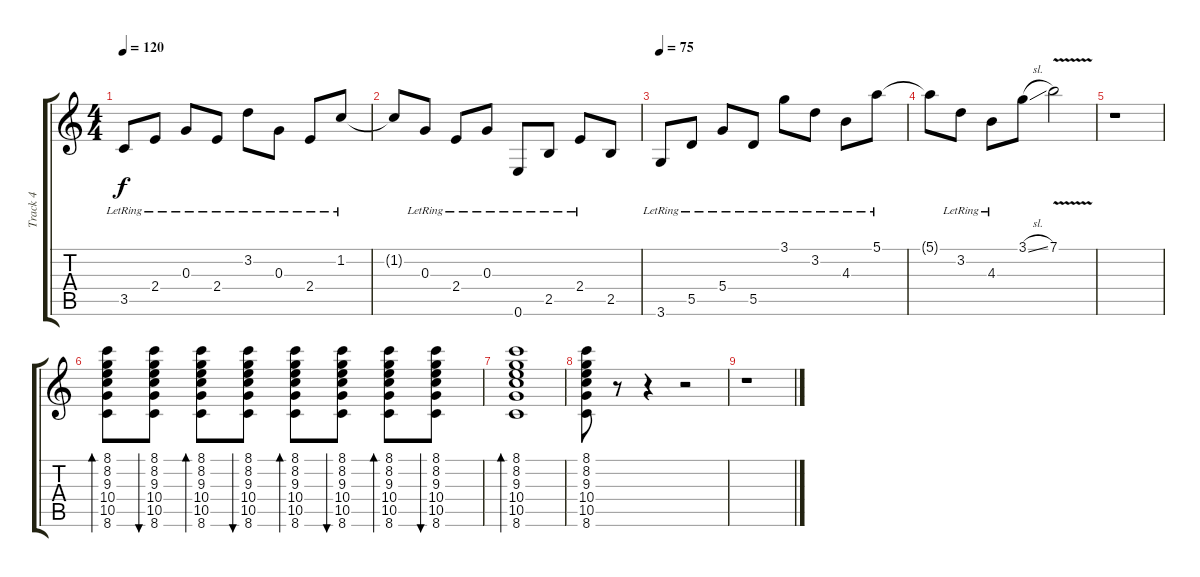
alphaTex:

\track ("Track 4" "Track 4") {instrument acousticguitarsteel}
\staff {score tabs}
\tuning (E4 B3 G3 D3 A2 E2) {hide}
\ts (4 4)
\tempo 120
\clef g2
\ks c
3.5{lr}.8{dy f} 2.4{lr}.8 0.3{lr}.8 2.4{lr}.8 3.2{lr}.8 0.3{lr}.8 2.4{lr}.8 1.2{lr}.8 |
1.2{t}.8 0.3{lr}.8 2.4{lr}.8 0.3{lr}.8 0.6{lr}.8 2.5{lr}.8 2.4{lr}.8 2.5.8 |
\tempo 75
3.6{lr}.8 5.5{lr}.8 5.4{lr}.8 5.5{lr}.8 3.1{lr}.8 3.2{lr}.8 4.3{lr}.8 5.1{lr}.8 |
5.1{t}.8 3.2{lr}.8 4.3{lr}.8 3.1{sl}.8 7.1{v}.2 |
r.1 |
(8.1 8.2 9.3 10.4 10.5 8.6).8{bd 120} (8.1 8.2 9.3 10.4 10.5 8.6).8{bu 120} (8.1 8.2 9.3 10.4 10.5 8.6).8{bd 120} (8.1 8.2 9.3 10.4 10.5 8.6).8{bu 120} (8.1 8.2 9.3 10.4 10.5 8.6).8{bd 120} (8.1 8.2 9.3 10.4 10.5 8.6).8{bu 120} (8.1 8.2 9.3 10.4 10.5 8.6).8{bd 120} (8.1 8.2 9.3 10.4 10.5 8.6).8{bu 120} |
(8.1 8.2 9.3 10.4 10.5 8.6).1{bd 480} |
(8.1 8.2 9.3 10.4 10.5 8.6).8 r.8 r.4 r.2 |
r.1
